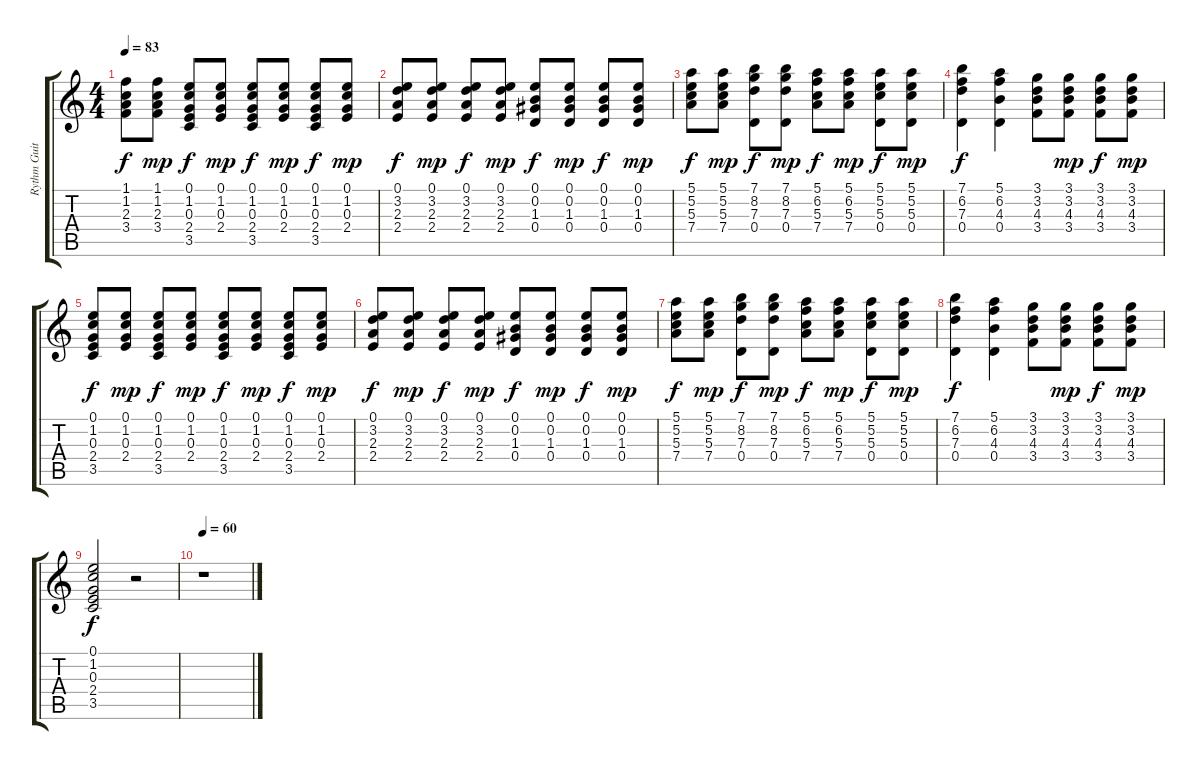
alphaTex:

\track ("Rythm Guitar" "Rythm Guit") {instrument electricguitarjazz}
\staff {score tabs}
\tuning (E4 B3 G3 D3 A2 E2) {hide}
\ts (4 4)
\tempo 83
\clef g2
\ks c
(1.1 1.2 2.3 3.4).8{dy f} (1.1 1.2 2.3 3.4).8{dy mp} (0.1 1.2 0.3 2.4 3.5).8{dy f} (0.1 1.2 0.3 2.4).8{dy mp} (0.1 1.2 0.3 2.4 3.5).8{dy f} (0.1 1.2 0.3 2.4).8{dy mp} (0.1 1.2 0.3 2.4 3.5).8{dy f} (0.1 1.2 0.3 2.4).8{dy mp} |
(0.1 3.2 2.3 2.4).8{dy f} (0.1 3.2 2.3 2.4).8{dy mp} (0.1 3.2 2.3 2.4).8{dy f} (0.1 3.2 2.3 2.4).8{dy mp} (0.1 0.2 1.3 0.4).8{dy f} (0.1 0.2 1.3 0.4).8{dy mp} (0.1 0.2 1.3 0.4).8{dy f} (0.1 0.2 1.3 0.4).8{dy mp} |
(5.1 5.2 5.3 7.4).8{dy f} (5.1 5.2 5.3 7.4).8{dy mp} (7.1 8.2 7.3 0.4).8{dy f} (7.1 8.2 7.3 0.4).8{dy mp} (5.1 6.2 5.3 7.4).8{dy f} (5.1 6.2 5.3 7.4).8{dy mp} (5.1 5.2 5.3 0.4).8{dy f} (5.1 5.2 5.3 0.4).8{dy mp} |
(7.1 6.2 7.3 0.4).4{dy f} (5.1 6.2 4.3 0.4).4 (3.1 3.2 4.3 3.4).8 (3.1 3.2 4.3 3.4).8{dy mp} (3.1 3.2 4.3 3.4).8{dy f} (3.1 3.2 4.3 3.4).8{dy mp} |
(0.1 1.2 0.3 2.4 3.5).8{dy f} (0.1 1.2 0.3 2.4).8{dy mp} (0.1 1.2 0.3 2.4 3.5).8{dy f} (0.1 1.2 0.3 2.4).8{dy mp} (0.1 1.2 0.3 2.4 3.5).8{dy f} (0.1 1.2 0.3 2.4).8{dy mp} (0.1 1.2 0.3 2.4 3.5).8{dy f} (0.1 1.2 0.3 2.4).8{dy mp} |
(0.1 3.2 2.3 2.4).8{dy f} (0.1 3.2 2.3 2.4).8{dy mp} (0.1 3.2 2.3 2.4).8{dy f} (0.1 3.2 2.3 2.4).8{dy mp} (0.1 0.2 1.3 0.4).8{dy f} (0.1 0.2 1.3 0.4).8{dy mp} (0.1 0.2 1.3 0.4).8{dy f} (0.1 0.2 1.3 0.4).8{dy mp} |
(5.1 5.2 5.3 7.4).8{dy f} (5.1 5.2 5.3 7.4).8{dy mp} (7.1 8.2 7.3 0.4).8{dy f} (7.1 8.2 7.3 0.4).8{dy mp} (5.1 6.2 5.3 7.4).8{dy f} (5.1 6.2 5.3 7.4).8{dy mp} (5.1 5.2 5.3 0.4).8{dy f} (5.1 5.2 5.3 0.4).8{dy mp} |
(7.1 6.2 7.3 0.4).4{dy f} (5.1 6.2 4.3 0.4).4 (3.1 3.2 4.3 3.4).8 (3.1 3.2 4.3 3.4).8{dy mp} (3.1 3.2 4.3 3.4).8{dy f} (3.1 3.2 4.3 3.4).8{dy mp} |
(0.1 1.2 0.3 2.4 3.5).2{dy f} r.2 |
\tempo 60
r.1
